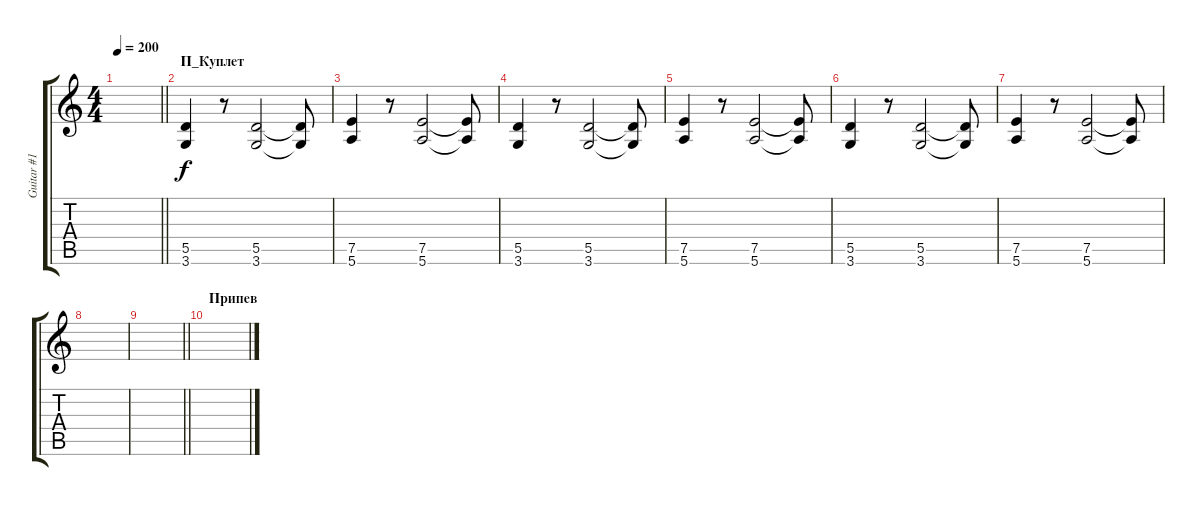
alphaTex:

\track ("Guitar #1" "Guitar #1") {instrument distortionguitar}
\staff {score tabs}
\tuning (E4 B3 G3 D3 A2 E2) {hide}
\ts (4 4)
\tempo 200
\clef g2
\barLineRight lightlight
\ks c
|
\section ("" "П_Куплет")
(5.5 3.6).4 r.8 (5.5 3.6).2 (5.5{t} 3.6{t}).8 |
(7.5 5.6).4 r.8 (7.5 5.6).2 (7.5{t} 5.6{t}).8 |
(5.5 3.6).4 r.8 (5.5 3.6).2 (5.5{t} 3.6{t}).8 |
(7.5 5.6).4 r.8 (7.5 5.6).2 (7.5{t} 5.6{t}).8 |
(5.5 3.6).4 r.8 (5.5 3.6).2 (5.5{t} 3.6{t}).8 |
(7.5 5.6).4 r.8 (7.5 5.6).2 (7.5{t} 5.6{t}).8 |
|
\barLineRight lightlight
|
\section ("" "Припев")
